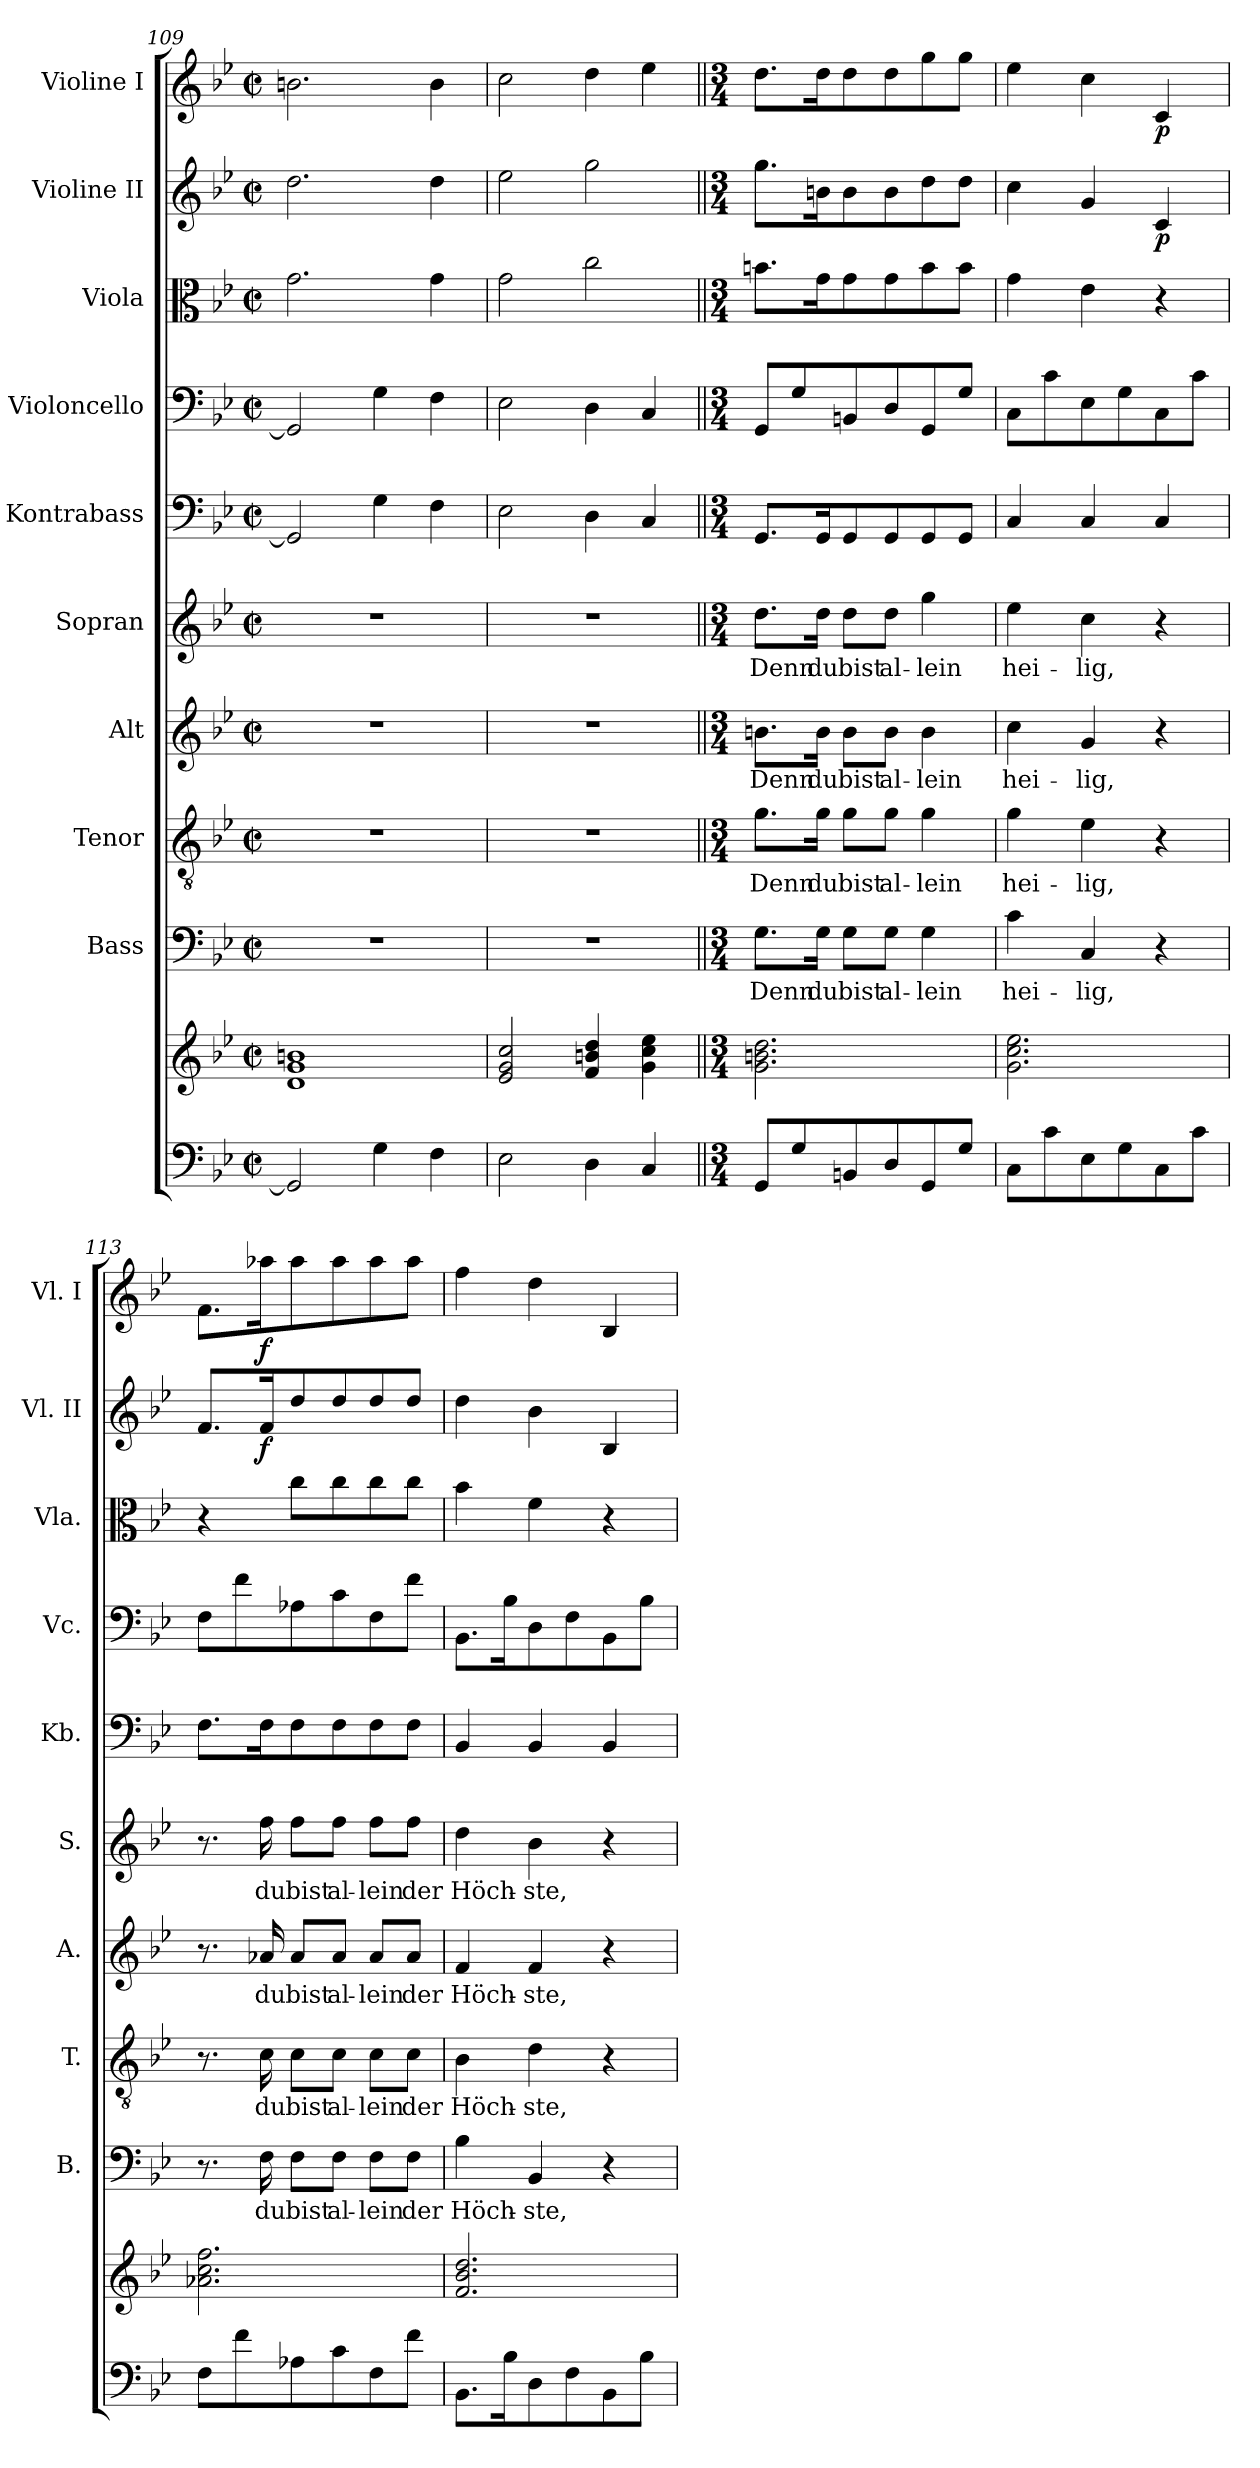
**kern	**kern	**kern	**text	**kern	**text	**kern	**text	**kern	**text	**kern	**kern	**kern	**kern	**dynam	**kern	**dynam
*part10	*part10	*part9	*part9	*part8	*part8	*part7	*part7	*part6	*part6	*part5	*part4	*part3	*part2	*part2	*part1	*part1
*staff11	*staff10	*staff9	*staff9	*staff8	*staff8	*staff7	*staff7	*staff6	*staff6	*staff5	*staff4	*staff3	*staff2	*staff2	*staff1	*staff1
*	*	*I"Bass	*	*I"Tenor	*	*I"Alt	*	*I"Sopran	*	*I"Kontrabass	*I"Violoncello	*I"Viola	*I"Violine II	*	*I"Violine I	*
*	*	*I'B.	*	*I'T.	*	*I'A.	*	*I'S.	*	*I'Kb.	*I'Vc.	*I'Vla.	*I'Vl. II	*	*I'Vl. I	*
*clefF4	*clefG2	*clefF4	*	*clefGv2	*	*clefG2	*	*clefG2	*	*clefF4	*clefF4	*clefC3	*clefG2	*	*clefG2	*
*	*	*	*	*	*	*	*	*	*	*ITrd7c12	*	*	*	*	*	*
*k[b-e-]	*k[b-e-]	*k[b-e-]	*	*k[b-e-]	*	*k[b-e-]	*	*k[b-e-]	*	*k[b-e-]	*k[b-e-]	*k[b-e-]	*k[b-e-]	*	*k[b-e-]	*
*B-:	*B-:	*B-:	*	*B-:	*	*B-:	*	*B-:	*	*B-:	*B-:	*B-:	*B-:	*	*B-:	*
*M2/2	*M2/2	*M2/2	*	*M2/2	*	*M2/2	*	*M2/2	*	*M2/2	*M2/2	*M2/2	*M2/2	*	*M2/2	*
*met(c|)	*met(c|)	*met(c|)	*	*met(c|)	*	*met(c|)	*	*met(c|)	*	*met(c|)	*met(c|)	*met(c|)	*met(c|)	*	*met(c|)	*
=109	=109	=109	=109	=109	=109	=109	=109	=109	=109	=109	=109	=109	=109	=109	=109	=109
2GG/]	1d 1g 1bn	1r	.	1r	.	1r	.	1r	.	2GGG/]	2GG/]	2.g\	2.dd\	.	2.bn\	.
4G\	.	.	.	.	.	.	.	.	.	4GG\	4G\	.	.	.	.	.
4F\	.	.	.	.	.	.	.	.	.	4FF\	4F\	4g\	4dd\	.	4b\	.
=110	=110	=110	=110	=110	=110	=110	=110	=110	=110	=110	=110	=110	=110	=110	=110	=110
2E-\	2e-/ 2g/ 2cc/	1r	.	1r	.	1r	.	1r	.	2EE-\	2E-\	2g\	2ee-\	.	2cc\	.
4D\	4f/ 4bn/ 4dd/	.	.	.	.	.	.	.	.	4DD\	4D\	2cc\	2gg\	.	4dd\	.
4C/	4g\ 4cc\ 4ee-\	.	.	.	.	.	.	.	.	4CC/	4C/	.	.	.	4ee-\	.
!!LO:PB:g=z
=111||	=111||	=111||	=111||	=111||	=111||	=111||	=111||	=111||	=111||	=111||	=111||	=111||	=111||	=111||	=111||	=111||
*M3/4	*M3/4	*M3/4	*	*M3/4	*	*M3/4	*	*M3/4	*	*M3/4	*M3/4	*M3/4	*M3/4	*	*M3/4	*
!	!	!	!LO:LY:b	!	!LO:LY:b	!	!LO:LY:b	!	!LO:LY:b	!	!	!	!	!	!	!
8GG/L	2.g\ 2.bn\ 2.dd\	8.G\L	Denn	8.g\L	Denn	8.bn\L	Denn	8.dd\L	Denn	8.GGG/L	8GG/L	8.bn\L	8.gg\L	.	8.dd\L	.
8G/	.	.	.	.	.	.	.	.	.	.	8G/	.	.	.	.	.
!	!	!	!LO:LY:b	!	!LO:LY:b	!	!LO:LY:b	!	!LO:LY:b	!	!	!	!	!	!	!
.	.	16G\Jk	du	16g\Jk	du	16b\Jk	du	16dd\Jk	du	16GGG/k	.	16g\k	16bn\k	.	16dd\k	.
!	!	!	!LO:LY:b	!	!LO:LY:b	!	!LO:LY:b	!	!LO:LY:b	!	!	!	!	!	!	!
8BBn/	.	8G\L	bist	8g\L	bist	8b\L	bist	8dd\L	bist	8GGG/	8BBn/	8g\	8b\	.	8dd\	.
!	!	!	!LO:LY:b	!	!LO:LY:b	!	!LO:LY:b	!	!LO:LY:b	!	!	!	!	!	!	!
8D/	.	8G\J	al-	8g\J	al-	8b\J	al-	8dd\J	al-	8GGG/	8D/	8g\	8b\	.	8dd\	.
!	!	!	!LO:LY:b	!	!LO:LY:b	!	!LO:LY:b	!	!LO:LY:b	!	!	!	!	!	!	!
8GG/	.	4G\	-lein	4g\	-lein	4b\	-lein	4gg\	-lein	8GGG/	8GG/	8b\	8dd\	.	8gg\	.
8G/J	.	.	.	.	.	.	.	.	.	8GGG/J	8G/J	8b\J	8dd\J	.	8gg\J	.
=112	=112	=112	=112	=112	=112	=112	=112	=112	=112	=112	=112	=112	=112	=112	=112	=112
!	!	!	!LO:LY:b	!	!LO:LY:b	!	!LO:LY:b	!	!LO:LY:b	!	!	!	!	!	!	!
8C\L	2.g\ 2.cc\ 2.ee-\	4c\	hei-	4g\	hei-	4cc\	hei-	4ee-\	hei-	4CC/	8C\L	4g\	4cc\	.	4ee-\	.
8c\	.	.	.	.	.	.	.	.	.	.	8c\	.	.	.	.	.
!	!	!	!LO:LY:b	!	!LO:LY:b	!	!LO:LY:b	!	!LO:LY:b	!	!	!	!	!	!	!
8E-\	.	4C/	-lig,	4e-\	-lig,	4g/	-lig,	4cc\	-lig,	4CC/	8E-\	4e-\	4g/	.	4cc\	.
8G\	.	.	.	.	.	.	.	.	.	.	8G\	.	.	.	.	.
!	!	!	!	!	!	!	!	!	!	!	!	!	!	!LO:DY:b	!	!LO:DY:b
8C\	.	4r	.	4r	.	4r	.	4r	.	4CC/	8C\	4r	4c/	p	4c/	p
8c\J	.	.	.	.	.	.	.	.	.	.	8c\J	.	.	.	.	.
=113	=113	=113	=113	=113	=113	=113	=113	=113	=113	=113	=113	=113	=113	=113	=113	=113
8F\L	2.a-X\ 2.cc\ 2.ff\	8.r	.	8.r	.	8.r	.	8.r	.	8.FF\L	8F\L	4r	8.f/L	.	8.f\L	.
8f\	.	.	.	.	.	.	.	.	.	.	8f\	.	.	.	.	.
!	!	!	!LO:LY:b	!	!LO:LY:b	!	!LO:LY:b	!	!LO:LY:b	!	!	!	!	!LO:DY:b	!	!LO:DY:b
.	.	16F\	du	16c\	du	16a-X/	du	16ff\	du	16FF\k	.	.	16f/k	f	16aa-X\k	f
!	!	!	!LO:LY:b	!	!LO:LY:b	!	!LO:LY:b	!	!LO:LY:b	!	!	!	!	!	!	!
8A-X\	.	8F\L	bist	8c\L	bist	8a-/L	bist	8ff\L	bist	8FF\	8A-X\	8cc\L	8dd/	.	8aa-\	.
!	!	!	!LO:LY:b	!	!LO:LY:b	!	!LO:LY:b	!	!LO:LY:b	!	!	!	!	!	!	!
8c\	.	8F\J	al-	8c\J	al-	8a-/J	al-	8ff\J	al-	8FF\	8c\	8cc\	8dd/	.	8aa-\	.
!	!	!	!LO:LY:b	!	!LO:LY:b	!	!LO:LY:b	!	!LO:LY:b	!	!	!	!	!	!	!
8F\	.	8F\L	-lein	8c\L	-lein	8a-/L	-lein	8ff\L	-lein	8FF\	8F\	8cc\	8dd/	.	8aa-\	.
!	!	!	!LO:LY:b	!	!LO:LY:b	!	!LO:LY:b	!	!LO:LY:b	!	!	!	!	!	!	!
8f\J	.	8F\J	der	8c\J	der	8a-/J	der	8ff\J	der	8FF\J	8f\J	8cc\J	8dd/J	.	8aa-\J	.
=114	=114	=114	=114	=114	=114	=114	=114	=114	=114	=114	=114	=114	=114	=114	=114	=114
!	!	!	!LO:LY:b	!	!LO:LY:b	!	!LO:LY:b	!	!LO:LY:b	!	!	!	!	!	!	!
8.BB-\L	2.f/ 2.b-/ 2.dd/	4B-\	Höch-	4B-\	Höch-	4f/	Höch-	4dd\	Höch-	4BBB-/	8.BB-\L	4b-\	4dd\	.	4ff\	.
16B-\k	.	.	.	.	.	.	.	.	.	.	16B-\k	.	.	.	.	.
!	!	!	!LO:LY:b	!	!LO:LY:b	!	!LO:LY:b	!	!LO:LY:b	!	!	!	!	!	!	!
8D\	.	4BB-/	-ste,	4d\	-ste,	4f/	-ste,	4b-\	-ste,	4BBB-/	8D\	4f\	4b-\	.	4dd\	.
8F\	.	.	.	.	.	.	.	.	.	.	8F\	.	.	.	.	.
8BB-\	.	4r	.	4r	.	4r	.	4r	.	4BBB-/	8BB-\	4r	4B-/	.	4B-/	.
8B-\J	.	.	.	.	.	.	.	.	.	.	8B-\J	.	.	.	.	.
=	=	=	=	=	=	=	=	=	=	=	=	=	=	=	=	=
*-	*-	*-	*-	*-	*-	*-	*-	*-	*-	*-	*-	*-	*-	*-	*-	*-
